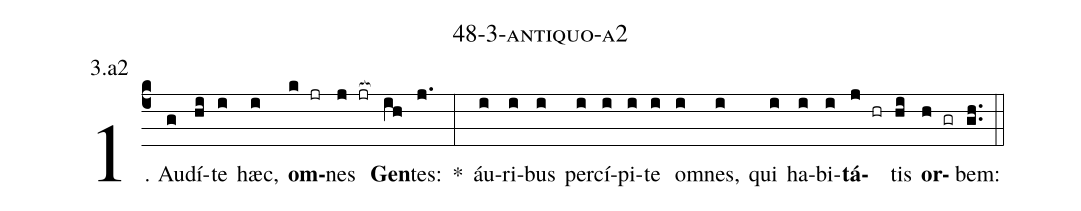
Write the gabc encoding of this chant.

name: 48-3-antiquo-a2;
annotation: 3.a2;
%%
(c4)1. Au(g)dí(hi)te(i) hæc,(i) <b>om</b>(k jr)nes(j jr[ocb:1{]) <b>Gen</b>(ih[ocb:0}])tes:(j.) *(:) áu(i)ri(i)bus(i) per(i)cí(i)pi(i)te(i) om(i)nes,(i) qui(i) ha(i)bi(i)<b>tá</b>(j hr)tis(hi) <b>or</b>(h gr)bem:(gh..) (::)
